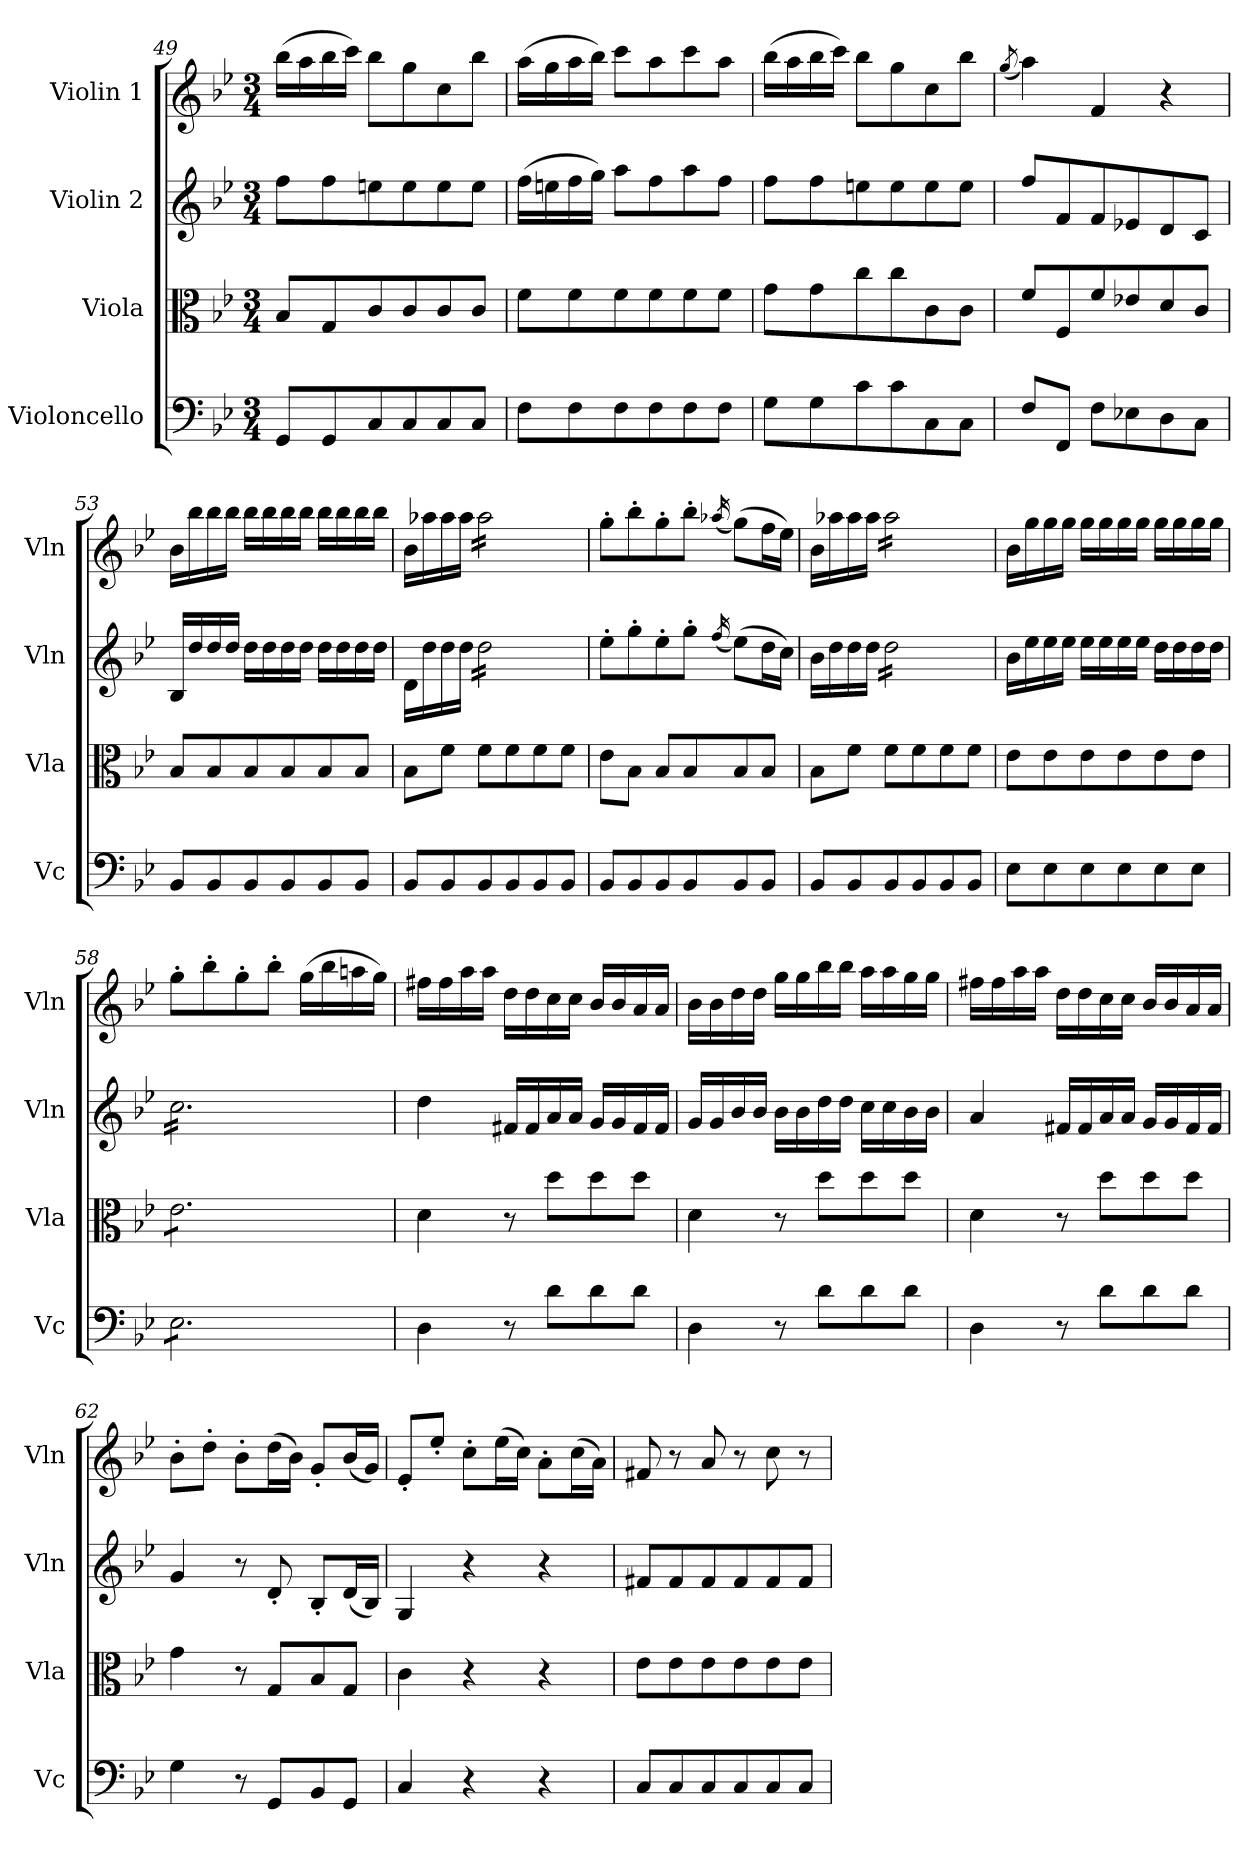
**kern	**kern	**kern	**kern
*part4	*part3	*part2	*part1
*staff4	*staff3	*staff2	*staff1
*I"Violoncello	*I"Viola	*I"Violin 2	*I"Violin 1
*I'Vc	*I'Vla	*I'Vln	*I'Vln
*clefF4	*clefC3	*clefG2	*clefG2
*k[b-e-]	*k[b-e-]	*k[b-e-]	*k[b-e-]
*M3/4	*M3/4	*M3/4	*M3/4
=49	=49	=49	=49
8GG/L	8B-/L	8ff\L	(>16bb-\LL
.	.	.	16aa\
8GG/	8G/	8ff\	16bb-\
.	.	.	16ccc\JJ)
8C/	8c/	8een\	8bb-\L
8C/	8c/	8ee\	8gg\
8C/	8c/	8ee\	8cc\
8C/J	8c/J	8ee\J	8bb-\J
!!LO:LB:g=z
=50	=50	=50	=50
8F\L	8f\L	(>16ff\LL	(>16aa\LL
.	.	16een\	16gg\
8F\	8f\	16ff\	16aa\
.	.	16gg\JJ)	16bb-\JJ)
8F\	8f\	8aa\L	8ccc\L
8F\	8f\	8ff\	8aa\
8F\	8f\	8aa\	8ccc\
8F\J	8f\J	8ff\J	8aa\J
=51	=51	=51	=51
8G\L	8g\L	8ff\L	(>16bb-\LL
.	.	.	16aa\
8G\	8g\	8ff\	16bb-\
.	.	.	16ccc\JJ)
8c\	8cc\	8een\	8bb-\L
8c\	8cc\	8ee\	8gg\
8C\	8c\	8ee\	8cc\
8C\J	8c\J	8ee\J	8bb-\J
=52	=52	=52	=52
.	.	.	(<8qgg/
8F/L	8f/L	8ff/L	4aa\)
8FF/J	8F/	8f/	.
8F\L	8f/	8f/	4f/
8E-X\	8e-X/	8e-X/	.
8D\	8d/	8d/	4r
8C\J	8c/J	8c/J	.
=53	=53	=53	=53
8BB-/L	8B-/L	16B-/LL	16b-\LL
.	.	16dd/	16bb-\
8BB-/	8B-/	16dd/	16bb-\
.	.	16dd/JJ	16bb-\JJ
8BB-/	8B-/	16dd\LL	16bb-\LL
.	.	16dd\	16bb-\
8BB-/	8B-/	16dd\	16bb-\
.	.	16dd\JJ	16bb-\JJ
8BB-/	8B-/	16dd\LL	16bb-\LL
.	.	16dd\	16bb-\
8BB-/J	8B-/J	16dd\	16bb-\
.	.	16dd\JJ	16bb-\JJ
!!LO:LB:g=z
=54	=54	=54	=54
8BB-/L	8B-\L	16d\LL	16b-\LL
.	.	16dd\	16aa-X\
8BB-/	8f\J	16dd\	16aa-\
.	.	16dd\JJ	16aa-\JJ
*	*	*tremolo	*
*	*	*	*tremolo
8BB-/	8f\L	16dd\LL	16aa-\LL
.	.	16dd\	16aa-\
8BB-/	8f\	16dd\	16aa-\
.	.	16dd\	16aa-\
8BB-/	8f\	16dd\	16aa-\
.	.	16dd\	16aa-\
8BB-/J	8f\J	16dd\	16aa-\
.	.	16dd\JJ	16aa-\JJ
*	*	*	*Xtremolo
*	*	*Xtremolo	*
=55	=55	=55	=55
8BB-/L	8e-\L	8ee-'\L	8gg'\L
8BB-/	8B-\J	8gg'\	8bb-'\
8BB-/	8B-/L	8ee-'\	8gg'\
8BB-/	8B-/	8gg'\J	8bb-'\J
.	.	(<16qff/	(<16qaa-X/
8BB-/	8B-/	(>8ee-\L)	(>8gg\L)
8BB-/J	8B-/J	16dd\L	16ff\L
.	.	16cc\JJ)	16ee-\JJ)
=56	=56	=56	=56
8BB-/L	8B-\L	16b-\LL	16b-\LL
.	.	16dd\	16aa-X\
8BB-/	8f\J	16dd\	16aa-\
.	.	16dd\JJ	16aa-\JJ
*	*	*tremolo	*
*	*	*	*tremolo
8BB-/	8f\L	16dd\LL	16aa-\LL
.	.	16dd\	16aa-\
8BB-/	8f\	16dd\	16aa-\
.	.	16dd\	16aa-\
8BB-/	8f\	16dd\	16aa-\
.	.	16dd\	16aa-\
8BB-/J	8f\J	16dd\	16aa-\
.	.	16dd\JJ	16aa-\JJ
*	*	*	*Xtremolo
*	*	*Xtremolo	*
=57	=57	=57	=57
8E-\L	8e-\L	16b-\LL	16b-\LL
.	.	16ee-\	16gg\
8E-\	8e-\	16ee-\	16gg\
.	.	16ee-\JJ	16gg\JJ
8E-\	8e-\	16ee-\LL	16gg\LL
.	.	16ee-\	16gg\
8E-\	8e-\	16ee-\	16gg\
.	.	16ee-\JJ	16gg\JJ
8E-\	8e-\	16dd\LL	16gg\LL
.	.	16dd\	16gg\
8E-\J	8e-\J	16dd\	16gg\
.	.	16dd\JJ	16gg\JJ
!!LO:PB:g=z
=58	=58	=58	=58
*tremolo	*	*	*
*	*tremolo	*	*
*	*	*tremolo	*
8E-\L	8e-\L	16cc\LL	8gg'\L
.	.	16cc\	.
8E-\	8e-\	16cc\	8bb-'\
.	.	16cc\	.
8E-\	8e-\	16cc\	8gg'\
.	.	16cc\	.
8E-\	8e-\	16cc\	8bb-'\J
.	.	16cc\	.
8E-\	8e-\	16cc\	(>16gg\LL
.	.	16cc\	16bb-\
8E-\J	8e-\J	16cc\	16aan\
*	*Xtremolo	*	*
*Xtremolo	*	*	*
.	.	16cc\JJ	16gg\JJ)
*	*	*Xtremolo	*
=59	=59	=59	=59
4D\	4d\	4dd\	16ff#X\LL
.	.	.	16ff#\
.	.	.	16aa\
.	.	.	16aa\JJ
8r	8r	16f#X/LL	16dd\LL
.	.	16f#/	16dd\
8d\L	8dd\L	16a/	16cc\
.	.	16a/JJ	16cc\JJ
8d\	8dd\	16g/LL	16b-/LL
.	.	16g/	16b-/
8d\J	8dd\J	16f#/	16a/
.	.	16f#/JJ	16a/JJ
=60	=60	=60	=60
4D\	4d\	16g/LL	16b-\LL
.	.	16g/	16b-\
.	.	16b-/	16dd\
.	.	16b-/JJ	16dd\JJ
8r	8r	16b-\LL	16gg\LL
.	.	16b-\	16gg\
8d\L	8dd\L	16dd\	16bb-\
.	.	16dd\JJ	16bb-\JJ
8d\	8dd\	16cc\LL	16aa\LL
.	.	16cc\	16aa\
8d\J	8dd\J	16b-\	16gg\
.	.	16b-\JJ	16gg\JJ
!!LO:LB:g=z
=61	=61	=61	=61
4D\	4d\	4a/	16ff#X\LL
.	.	.	16ff#\
.	.	.	16aa\
.	.	.	16aa\JJ
8r	8r	16f#X/LL	16dd\LL
.	.	16f#/	16dd\
8d\L	8dd\L	16a/	16cc\
.	.	16a/JJ	16cc\JJ
8d\	8dd\	16g/LL	16b-/LL
.	.	16g/	16b-/
8d\J	8dd\J	16f#/	16a/
.	.	16f#/JJ	16a/JJ
=62	=62	=62	=62
4G\	4g\	4g/	8b-'\L
.	.	.	8dd'\J
8r	8r	8r	8b-'\L
8GG/L	8G/L	8d'/	(>16dd\L
.	.	.	16b-\JJ)
8BB-/	8B-/	8B-'/L	8g'/L
8GG/J	8G/J	(<16d/L	(<16b-/L
.	.	16B-/JJ)	16g/JJ)
=63	=63	=63	=63
4C/	4c\	4G/	8e-'/L
.	.	.	8ee-'/J
4r	4r	4r	8cc'\L
.	.	.	(>16ee-\L
.	.	.	16cc\JJ)
4r	4r	4r	8a'\L
.	.	.	(>16cc\L
.	.	.	16a\JJ)
!!LO:LB:g=z
=64	=64	=64	=64
8C/L	8e-\L	8f#X/L	8f#X/
8C/	8e-\	8f#/	8r
8C/	8e-\	8f#/	8a/
8C/	8e-\	8f#/	8r
8C/	8e-\	8f#/	8cc\
8C/J	8e-\J	8f#/J	8r
=	=	=	=
*-	*-	*-	*-
